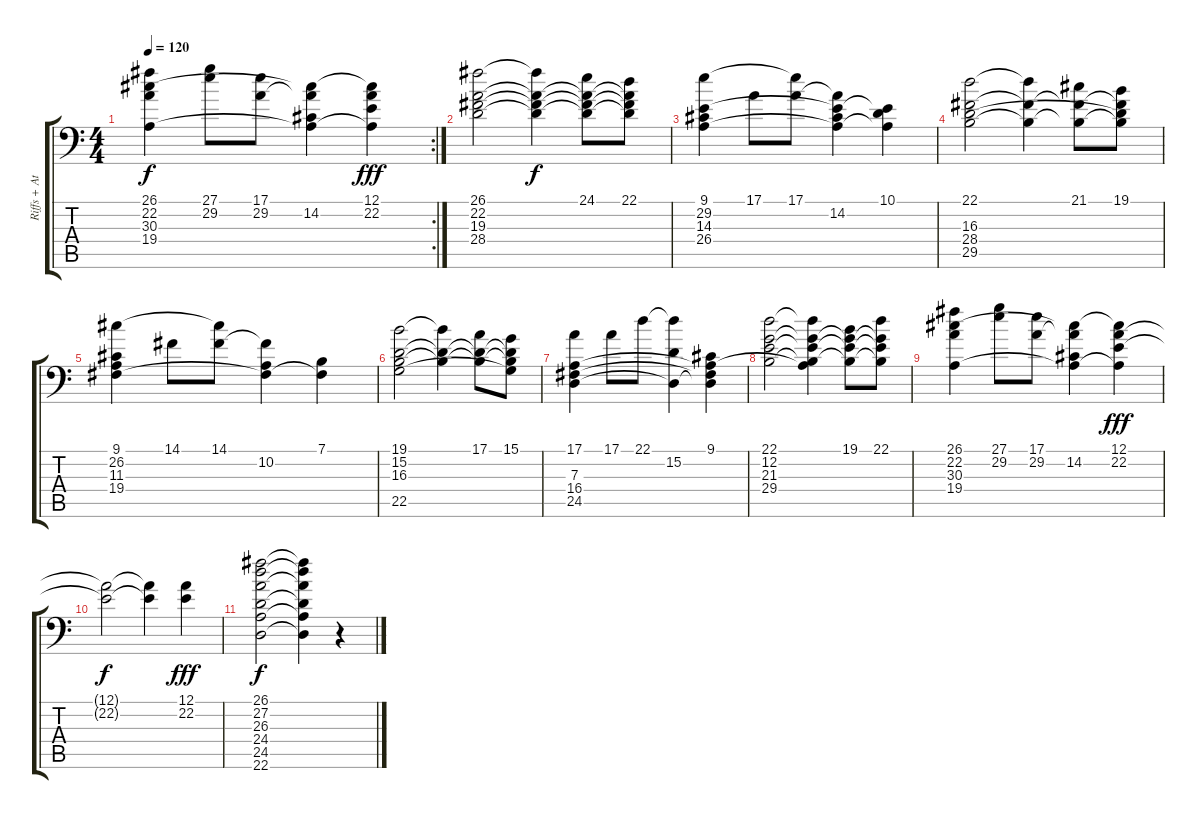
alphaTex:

\track ("Riffs + Atmosphere" "Riffs + At") {instrument synthstrings1}
\staff {score tabs}
\tuning (E3 B2 G2 D2 A1 E1) {hide}
\rc 2
\ts (4 4)
\tempo 120
\clef f4
\ks c
(26.1 22.2 30.3 19.4).4{dy f} (27.1 29.2).8 (17.1 29.2).8 (17.1{t} 14.2 30.3{t} 19.4{t}).4 (12.1 22.2 30.3{t} 19.4{t}).4{dy fff} |
(26.1 22.2 19.3 28.4).2{volume 16} (26.1{t} 22.2{t} 19.3{t} 28.4{t}).4{dy f} (24.1 22.2{t} 19.3{t} 28.4{t}).8 (22.1 22.2{t} 19.3{t} 28.4{t}).8 |
(9.1 29.2 14.3 26.4).4 17.1.8 (17.1 29.2{t}).8 (17.1{t} 14.2 14.3{t} 26.4{t}).4 (10.1 14.3{t} 26.4{t}).4 |
(22.1 16.3 28.4 29.5).2 (22.1{t} 16.3{t} 28.4{t}).4 (21.1 16.3{t} 28.4{t}).8 (19.1 16.3{t} 28.4{t} 29.5{t}).8 |
(9.1 26.2 11.3 19.4).4 14.1.8 (14.1 26.2{t}).8 (14.1{t} 10.2 11.3{t}).4 (7.1 11.3{t}).4 |
(19.1 15.2 16.3 22.5).2 (19.1{t} 15.2{t} 16.3{t}).4 (17.1 15.2{t} 16.3{t}).8 (15.1 15.2{t} 16.3{t} 22.5{t}).8 |
(17.1 7.3 16.4 24.5).4 17.1.8 22.1.8 (22.1{t} 15.2 7.3{t}).4 (9.1 7.3{t} 16.4{t} 24.5{t}).4 |
(22.1 12.2 21.3 29.4).2 (22.1{t} 12.2{t} 21.3{t} 29.4{t} 24.5{t}).4 (19.1 12.2{t} 21.3{t} 29.4{t}).8 (22.1 12.2{t} 21.3{t} 29.4{t}).8 |
(26.1 22.2 30.3 19.4).4 (27.1 29.2).8 (17.1 29.2).8 (17.1{t} 14.2 30.3{t} 19.4{t}).4 (12.1 22.2 30.3{t} 19.4{t}).4{dy fff} |
(12.1{t} 22.2{t}).2{dy f} (12.1{t} 22.2{t}).4 (12.1 22.2).4{dy fff} |
(26.1 27.2 26.3 24.4 24.5 22.6).2{dy f} (26.1{t} 27.2{t} 26.3{t} 24.4{t} 24.5{t} 22.6{t}).4 r.4
